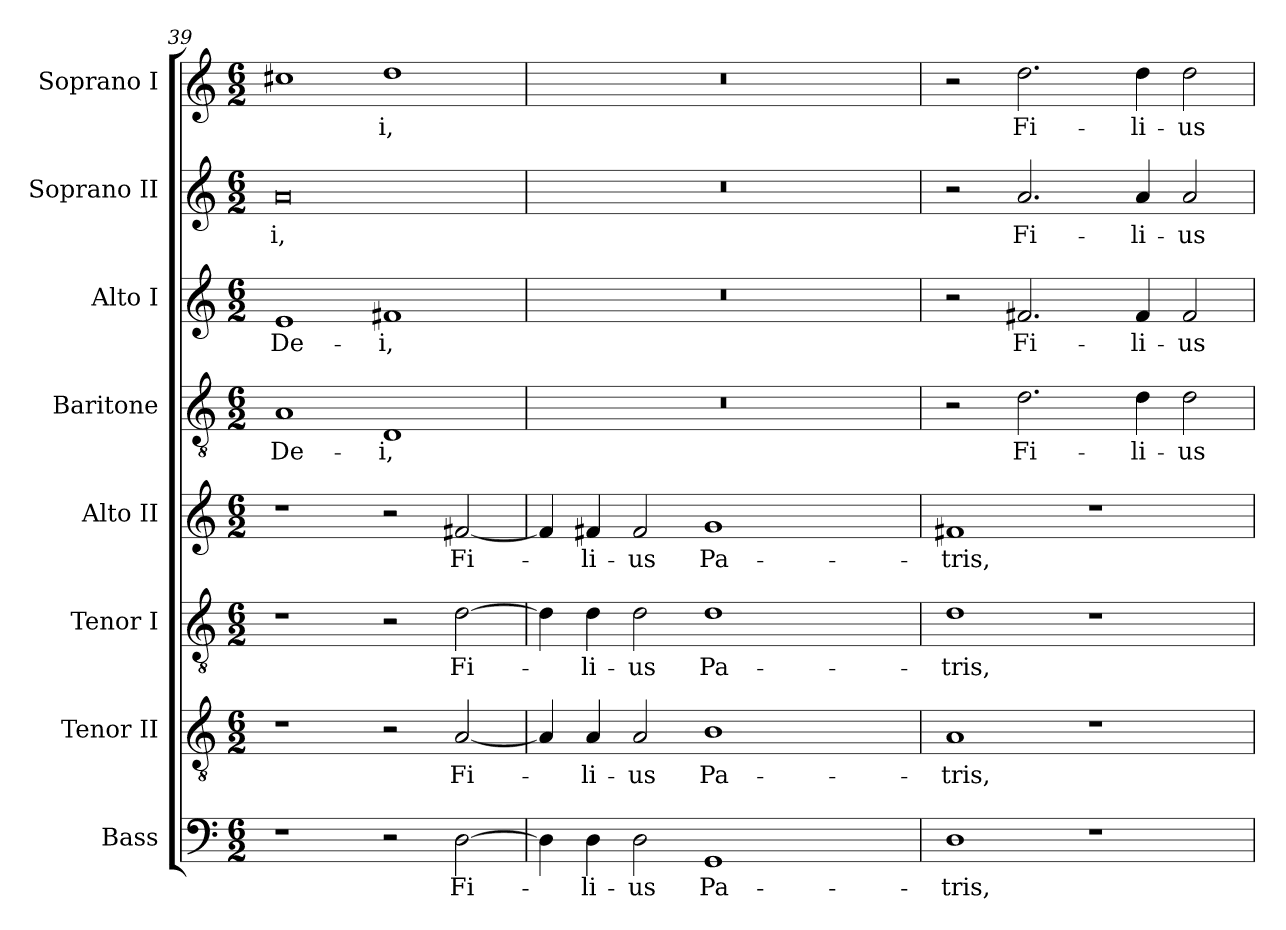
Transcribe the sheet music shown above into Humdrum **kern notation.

**kern	**text	**kern	**text	**kern	**text	**kern	**text	**kern	**text	**kern	**text	**kern	**text	**kern	**text
*part8	*part8	*part7	*part7	*part6	*part6	*part5	*part5	*part4	*part4	*part3	*part3	*part2	*part2	*part1	*part1
*staff8	*staff8	*staff7	*staff7	*staff6	*staff6	*staff5	*staff5	*staff4	*staff4	*staff3	*staff3	*staff2	*staff2	*staff1	*staff1
*I"Bass	*	*I"Tenor II	*	*I"Tenor I	*	*I"Alto II	*	*I"Baritone	*	*I"Alto I	*	*I"Soprano II	*	*I"Soprano I	*
!!LO:PB:g=z
*clefF4	*	*clefGv2	*	*clefGv2	*	*clefG2	*	*clefGv2	*	*clefG2	*	*clefG2	*	*clefG2	*
*ITrd7c12	*	*ITrd7c12	*	*ITrd7c12	*	*	*	*ITrd7c12	*	*	*	*	*	*	*
*k[]	*	*k[]	*	*k[]	*	*k[]	*	*k[]	*	*k[]	*	*k[]	*	*k[]	*
*C:	*	*C:	*	*C:	*	*C:	*	*C:	*	*C:	*	*C:	*	*C:	*
*M6/2	*	*M6/2	*	*M6/2	*	*M6/2	*	*M6/2	*	*M6/2	*	*M6/2	*	*M6/2	*
=39	=39	=39	=39	=39	=39	=39	=39	=39	=39	=39	=39	=39	=39	=39	=39
!	!	!	!	!	!	!	!	!	!LO:LY:b:color=#000000	!	!	!	!	!	!
!	!	!	!	!	!	!	!	!	!	!	!LO:LY:b:color=#000000	!	!	!	!
!	!	!	!	!	!	!	!	!	!	!	!	!	!LO:LY:b:color=#000000	!	!
1r	.	1r	.	1r	.	1r	.	1AAi	De-	1ei	De-	0ai	-i,	1cc#Xi	.
!	!	!	!	!	!	!	!	!	!LO:LY:b:color=#000000	!	!	!	!	!	!
!	!	!	!	!	!	!	!	!	!	!	!LO:LY:b:color=#000000	!	!	!	!
!	!	!	!	!	!	!	!	!	!	!	!	!	!	!	!LO:LY:b:color=#000000
2r	.	2r	.	2r	.	2r	.	1DDi	-i,	1f#Xi	-i,	.	.	1ddi	-i,
!	!LO:LY:b:color=#000000	!	!	!	!	!	!	!	!	!	!	!	!	!	!
!	!	!	!LO:LY:b:color=#000000	!	!	!	!	!	!	!	!	!	!	!	!
!	!	!	!	!	!LO:LY:b:color=#000000	!	!	!	!	!	!	!	!	!	!
!	!	!	!	!	!	!	!LO:LY:b:color=#000000	!	!	!	!	!	!	!	!
[>2DDi\	Fi-	[<2AAi/	Fi-	[>2Di\	Fi-	[<2f#Xi/	Fi-	.	.	.	.	.	.	.	.
=40	=40	=40	=40	=40	=40	=40	=40	=40	=40	=40	=40	=40	=40	=40	=40
!	!	!	!	!	!	!	!	!LO:N:vis=1	!	!LO:N:vis=1	!	!LO:N:vis=1	!	!LO:N:vis=1	!
4DDi\]	.	4AAi/]	.	4Di\]	.	4f#i/]	.	0.r	.	0.r	.	0.r	.	0.r	.
!	!LO:LY:b:color=#000000	!	!	!	!	!	!	!	!	!	!	!	!	!	!
!	!	!	!LO:LY:b:color=#000000	!	!	!	!	!	!	!	!	!	!	!	!
!	!	!	!	!	!LO:LY:b:color=#000000	!	!	!	!	!	!	!	!	!	!
!	!	!	!	!	!	!	!LO:LY:b:color=#000000	!	!	!	!	!	!	!	!
4DDi\	-li-	4AAi/	-li-	4Di\	-li-	4f#Xi/	-li-	.	.	.	.	.	.	.	.
!	!LO:LY:b:color=#000000	!	!	!	!	!	!	!	!	!	!	!	!	!	!
!	!	!	!LO:LY:b:color=#000000	!	!	!	!	!	!	!	!	!	!	!	!
!	!	!	!	!	!LO:LY:b:color=#000000	!	!	!	!	!	!	!	!	!	!
!	!	!	!	!	!	!	!LO:LY:b:color=#000000	!	!	!	!	!	!	!	!
2DDi\	-us	2AAi/	-us	2Di\	-us	2f#i/	-us	.	.	.	.	.	.	.	.
!	!LO:LY:b:color=#000000	!	!	!	!	!	!	!	!	!	!	!	!	!	!
!	!	!	!LO:LY:b:color=#000000	!	!	!	!	!	!	!	!	!	!	!	!
!	!	!	!	!	!LO:LY:b:color=#000000	!	!	!	!	!	!	!	!	!	!
!	!	!	!	!	!	!	!LO:LY:b:color=#000000	!	!	!	!	!	!	!	!
1GGGi	Pa-	1BBi	Pa-	1Di	Pa-	1gi	Pa-	.	.	.	.	.	.	.	.
1ryy	.	1ryy	.	1ryy	.	1ryy	.	.	.	.	.	.	.	.	.
=41	=41	=41	=41	=41	=41	=41	=41	=41	=41	=41	=41	=41	=41	=41	=41
!	!LO:LY:b:color=#000000	!	!	!	!	!	!	!	!	!	!	!	!	!	!
!	!	!	!LO:LY:b:color=#000000	!	!	!	!	!	!	!	!	!	!	!	!
!	!	!	!	!	!LO:LY:b:color=#000000	!	!	!	!	!	!	!	!	!	!
!	!	!	!	!	!	!	!LO:LY:b:color=#000000	!	!	!	!	!	!	!	!
1DDi	-tris,	1AAi	-tris,	1Di	-tris,	1f#Xi	-tris,	2r	.	2r	.	2r	.	2r	.
!	!	!	!	!	!	!	!	!	!LO:LY:b:color=#000000	!	!	!	!	!	!
!	!	!	!	!	!	!	!	!	!	!	!LO:LY:b:color=#000000	!	!	!	!
!	!	!	!	!	!	!	!	!	!	!	!	!	!LO:LY:b:color=#000000	!	!
!	!	!	!	!	!	!	!	!	!	!	!	!	!	!	!LO:LY:b:color=#000000
.	.	.	.	.	.	.	.	2.Di\	Fi-	2.f#Xi/	Fi-	2.ai/	Fi-	2.ddi\	Fi-
1r	.	1r	.	1r	.	1r	.	.	.	.	.	.	.	.	.
!	!	!	!	!	!	!	!	!	!LO:LY:b:color=#000000	!	!	!	!	!	!
!	!	!	!	!	!	!	!	!	!	!	!LO:LY:b:color=#000000	!	!	!	!
!	!	!	!	!	!	!	!	!	!	!	!	!	!LO:LY:b:color=#000000	!	!
!	!	!	!	!	!	!	!	!	!	!	!	!	!	!	!LO:LY:b:color=#000000
.	.	.	.	.	.	.	.	4Di\	-li-	4f#i/	-li-	4ai/	-li-	4ddi\	-li-
!	!	!	!	!	!	!	!	!	!LO:LY:b:color=#000000	!	!	!	!	!	!
!	!	!	!	!	!	!	!	!	!	!	!LO:LY:b:color=#000000	!	!	!	!
!	!	!	!	!	!	!	!	!	!	!	!	!	!LO:LY:b:color=#000000	!	!
!	!	!	!	!	!	!	!	!	!	!	!	!	!	!	!LO:LY:b:color=#000000
.	.	.	.	.	.	.	.	2Di\	-us	2f#i/	-us	2ai/	-us	2ddi\	-us
=	=	=	=	=	=	=	=	=	=	=	=	=	=	=	=
*-	*-	*-	*-	*-	*-	*-	*-	*-	*-	*-	*-	*-	*-	*-	*-
